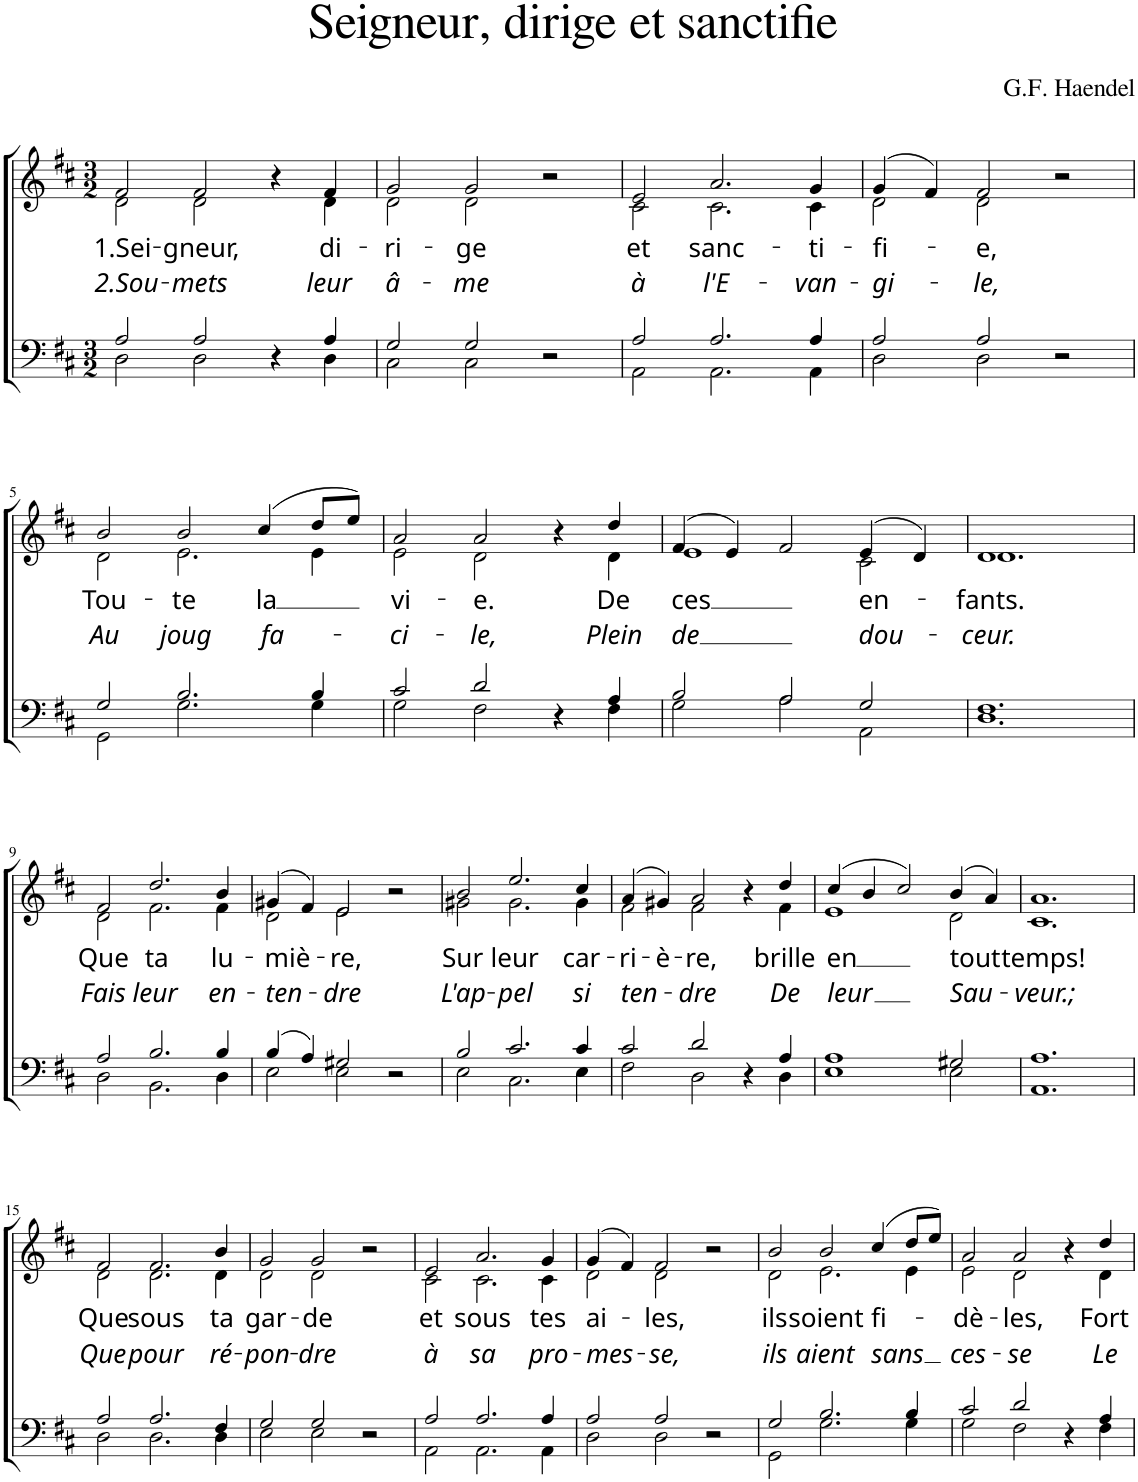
**kern	**kern	**text	**text
*part2	*part1	*part1	*part1
*staff2	*staff1	*staff1	*staff1
*I"BARITONE BASS	*I"TENOR LEAD	*	*
*clefF4	*clefG2	*	*
*k[f#c#]	*k[f#c#]	*	*
*M3/2	*M3/2	*	*
=1	=1	=1	=1
*^	*	*	*
!	!	!	!LO:LY:b	!LO:LY:b
*	*	*^	*	*
2A/	2D\	2f#/	2d\	1.Sei-	2.Sou-
!	!	!	!	!LO:LY:b	!LO:LY:b
2A/	2D\	2f#/	2d\	-gneur,	-mets
4r	4r	4r	4r	.	.
!	!	!	!	!LO:LY:b	!LO:LY:b
4A/	4D\	4f#/	4d\	di-	leur
=2	=2	=2	=2	=2	=2
!	!	!	!	!LO:LY:b	!LO:LY:b
2G/	2C#\	2g/	2d\	-ri-	â-
!	!	!	!	!LO:LY:b	!LO:LY:b
2G/	2C#\	2g/	2d\	-ge	-me
2r	2r	2r	2r	.	.
=3	=3	=3	=3	=3	=3
!	!	!	!	!LO:LY:b	!LO:LY:b
2A/	2AA\	2e/	2c#\	et	à
!	!	!	!	!LO:LY:b	!LO:LY:b
2.A/	2.AA\	2.a/	2.c#\	sanc-	l'E-
!	!	!	!	!LO:LY:b	!LO:LY:b
4A/	4AA\	4g/	4c#\	-ti-	-van-
=4	=4	=4	=4	=4	=4
!	!	!	!	!LO:LY:b	!LO:LY:b
2A/	2D\	(4g/	2d\	-fi-	-gi-
.	.	4f#/)	.	.	.
!	!	!	!	!LO:LY:b	!LO:LY:b
2A/	2D\	2f#/	2d\	-e,	-le,
2r	2r	2r	2r	.	.
!!LO:LB:g=z	!!
=5	=5	=5	=5	=5	=5
!	!	!	!	!LO:LY:b	!LO:LY:b
2G/	2GG\	2b/	2d\	Tou-	Au
!	!	!	!	!LO:LY:b	!LO:LY:b
2.B/	2.G\	2b/	2.e\	-te	joug
!	!	!	!	!LO:LY:b	!LO:LY:b
.	.	(4cc#/	.	la	fa-
4B/	4G\	8dd/L	4e\	.	.
.	.	8ee/J)	.	.	.
=6	=6	=6	=6	=6	=6
!	!	!	!	!LO:LY:b	!LO:LY:b
2c#/	2G\	2a/	2e\	vi-	-ci-
!	!	!	!	!LO:LY:b	!LO:LY:b
2d/	2F#\	2a/	2d\	-e.	-le,
4r	4r	4r	4r	.	.
!	!	!	!	!LO:LY:b	!LO:LY:b
4A/	4F#\	4dd/	4d\	De	Plein
=7	=7	=7	=7	=7	=7
!	!	!	!	!LO:LY:b	!LO:LY:b
2B/	2G\	(4f#/	1e	ces	de
.	.	4e/)	.	.	.
2A/	2A\	2f#/	.	.	.
!	!	!	!	!LO:LY:b	!LO:LY:b
2G/	2AA\	(4e/	2c#\	en-	dou-
.	.	4d/)	.	.	.
=8	=8	=8	=8	=8	=8
!	!	!	!	!LO:LY:b	!LO:LY:b
1.F#	1.D	1.d	1.d	-fants.	-ceur.
!!LO:LB:g=z	!!
=9	=9	=9	=9	=9	=9
!	!	!	!	!LO:LY:b	!LO:LY:b
2A/	2D\	2f#/	2d\	Que	Fais
!	!	!	!	!LO:LY:b	!LO:LY:b
2.B/	2.BB\	2.dd/	2.f#\	ta	leur
!	!	!	!	!LO:LY:b	!LO:LY:b
4B/	4D\	4b/	4f#\	lu-	en-
=10	=10	=10	=10	=10	=10
!	!	!	!	!LO:LY:b	!LO:LY:b
(4B/	2E\	(4g#X/	2d\	-miè-	-ten-
4A/)	.	4f#/)	.	.	.
!	!	!	!	!LO:LY:b	!LO:LY:b
2G#X/	2E\	2e/	2e\	-re,	-dre
2r	2r	2r	2r	.	.
=11	=11	=11	=11	=11	=11
!	!	!	!	!LO:LY:b	!LO:LY:b
2B/	2E\	2b/	2g#X\	Sur	L'ap-
!	!	!	!	!LO:LY:b	!LO:LY:b
2.c#/	2.C#\	2.ee/	2.g#\	leur	-pel
!	!	!	!	!LO:LY:b	!LO:LY:b
4c#/	4E\	4cc#/	4g#\	car-	si
=12	=12	=12	=12	=12	=12
!	!	!	!	!LO:LY:b	!LO:LY:b
2c#/	2F#\	(4a/	2f#\	-ri-	ten-
!	!	!	!	!LO:LY:b	!
.	.	4g#X/)	.	-è-	.
!	!	!	!	!LO:LY:b	!LO:LY:b
2d/	2D\	2a/	2f#\	-re,	-dre
4r	4r	4r	4r	.	.
!	!	!	!	!LO:LY:b	!LO:LY:b
4A/	4D\	4dd/	4f#\	brille	De
=13	=13	=13	=13	=13	=13
!	!	!	!	!LO:LY:b	!LO:LY:b
1A	1E	(4cc#/	1e	en	leur
.	.	4b/	.	.	.
.	.	2cc#/)	.	.	.
!	!	!	!	!LO:LY:b	!LO:LY:b
2G#X/	2E\	(4b/	2d\	tout	Sau-
.	.	4a/)	.	.	.
=14	=14	=14	=14	=14	=14
!	!	!	!	!LO:LY:b	!LO:LY:b
1.A	1.AA	1.a	1.c#	temps!	-veur.;
!!LO:LB:g=z	!!
=15	=15	=15	=15	=15	=15
!	!	!	!	!LO:LY:b	!LO:LY:b
2A/	2D\	2f#/	2d\	Que	Que
!	!	!	!	!LO:LY:b	!LO:LY:b
2.A/	2.D\	2.f#/	2.d\	sous	pour
!	!	!	!	!LO:LY:b	!LO:LY:b
4F#/	4D\	4b/	4d\	ta	ré-
=16	=16	=16	=16	=16	=16
!	!	!	!	!LO:LY:b	!LO:LY:b
2G/	2E\	2g/	2d\	gar-	-pon-
!	!	!	!	!LO:LY:b	!LO:LY:b
2G/	2E\	2g/	2d\	-de	-dre
2r	2r	2r	2r	.	.
=17	=17	=17	=17	=17	=17
!	!	!	!	!LO:LY:b	!LO:LY:b
2A/	2AA\	2e/	2c#\	et	à
!	!	!	!	!LO:LY:b	!LO:LY:b
2.A/	2.AA\	2.a/	2.c#\	sous	sa
!	!	!	!	!LO:LY:b	!LO:LY:b
4A/	4AA\	4g/	4c#\	tes	pro-
=18	=18	=18	=18	=18	=18
!	!	!	!	!LO:LY:b	!LO:LY:b
2A/	2D\	(4g/	2d\	ai-	-mes-
.	.	4f#/)	.	.	.
!	!	!	!	!LO:LY:b	!LO:LY:b
2A/	2D\	2f#/	2d\	-les,	-se,
2r	2r	2r	2r	.	.
=19	=19	=19	=19	=19	=19
!	!	!	!	!LO:LY:b	!LO:LY:b
2G/	2GG\	2b/	2d\	ils	ils
!	!	!	!	!LO:LY:b	!LO:LY:b
2.B/	2.G\	2b/	2.e\	soient	aient
!	!	!	!	!LO:LY:b	!LO:LY:b
.	.	(4cc#/	.	fi-	sans
4B/	4G\	8dd/L	4e\	.	.
.	.	8ee/J)	.	.	.
=20	=20	=20	=20	=20	=20
!	!	!	!	!LO:LY:b	!LO:LY:b
2c#/	2G\	2a/	2e\	-dè-	ces-
!	!	!	!	!LO:LY:b	!LO:LY:b
2d/	2F#\	2a/	2d\	-les,	-se
4r	4r	4r	4r	.	.
!	!	!	!	!LO:LY:b	!LO:LY:b
4A/	4F#\	4dd/	4d\	Fort	Le
*v	*v	*	*	*	*
*	*v	*v	*	*
=	=	=	=
*-	*-	*-	*-
